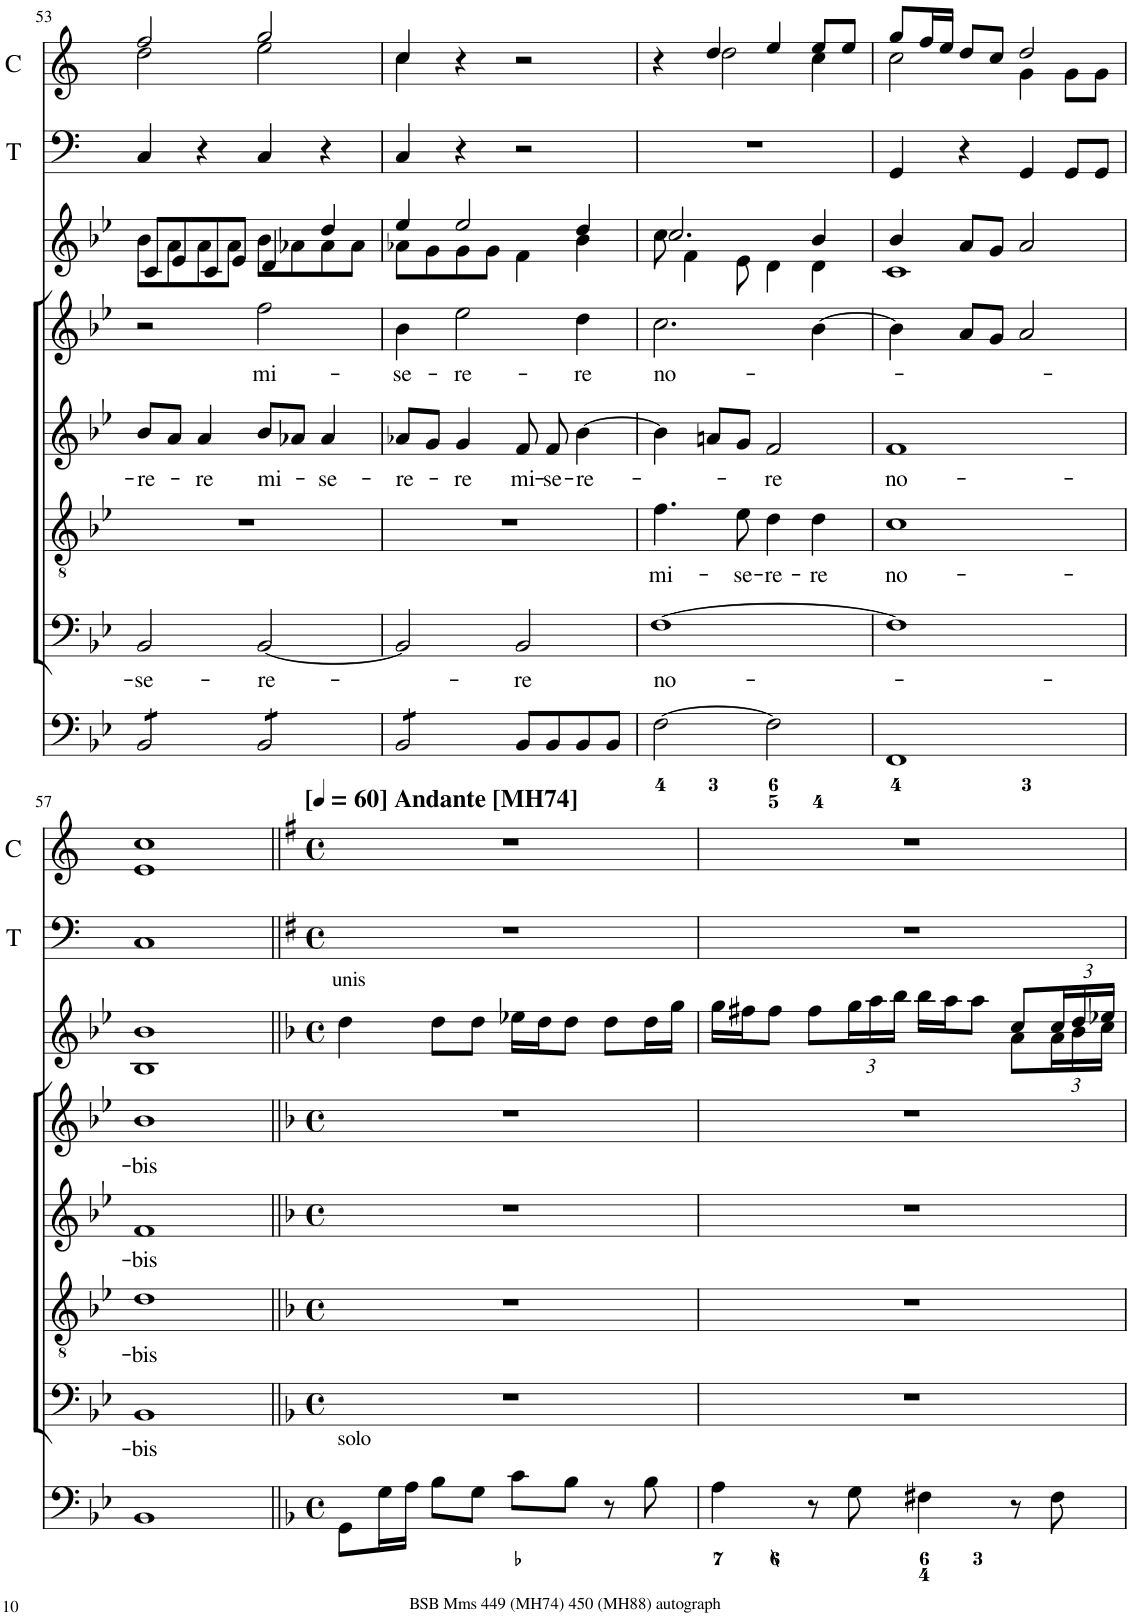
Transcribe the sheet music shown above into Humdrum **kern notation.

**kern	**kern	**text	**kern	**text	**kern	**text	**kern	**text	**kern	**kern	**kern	**kern	**kern
*part10	*part9	*part9	*part8	*part8	*part7	*part7	*part6	*part6	*part5	*part4	*part3	*part2	*part1
*staff10	*staff9	*staff9	*staff8	*staff8	*staff7	*staff7	*staff6	*staff6	*staff5	*staff4	*staff3	*staff2	*staff1
*I"Organ	*I"Voice	*	*I"Tenor	*	*I"Alto	*	*I"Voice	*	*I"Violin	*I"Violin	*I"2 Violini	*I"Timpani	*I"Clarini in B[b]
*	*	*	*	*	*	*	*	*	*I'Vln	*I'Vln	*I'Vln	*I'T	*I'C
!!LO:PB:g=z
*clefF4	*clefF4	*	*clefGv2	*	*clefG2	*	*clefG2	*	*clefG2	*clefG2	*clefG2	*clefF4	*clefG2
*	*	*	*	*	*	*	*	*	*	*	*	*Trd1c2	*Trd1c2
*k[b-e-]	*k[b-e-]	*	*k[b-e-]	*	*k[b-e-]	*	*k[b-e-]	*	*k[b-e-]	*k[b-e-]	*k[b-e-]	*k[]	*k[]
*M4/4	*M4/4	*	*M4/4	*	*M4/4	*	*M4/4	*	*M4/4	*M4/4	*M4/4	*M4/4	*M4/4
*met(c)	*met(c)	*	*met(c)	*	*met(c)	*	*met(c)	*	*met(c)	*met(c)	*met(c)	*met(c)	*met(c)
=53	=53	=53	=53	=53	=53	=53	=53	=53	=53	=53	=53	=53	=53
!	!	!LO:LY:b	!	!	!	!LO:LY:b	!	!	!	!	!	!	!
*	*	*	*	*	*	*	*	*	*	*	*^	*	*^
*tremolo	*	*	*	*	*	*	*	*	*	*	*	*	*	*	*
8BB-/L	2BB-/	-se-	1r	.	8b-/L	-re-	2r	.	8b-	8cL	8c/L	8b-\L	4C/	2ff/	2dd\
8BB-/	.	.	.	.	8a/J	.	.	.	8a	8e-	8e-/	8a\	.	.	.
!	!	!	!	!	!	!LO:LY:b	!	!	!	!	!	!	!	!	!
8BB-/	.	.	.	.	4a/	-re	.	.	8a	8c	8c/	8a\	4r	.	.
8BB-/J	.	.	.	.	.	.	.	.	8a	8e-J	8e-/J	8a\J	.	.	.
!	!	!LO:LY:b	!	!	!	!LO:LY:b	!	!LO:LY:b	!	!	!	!	!	!	!
8BB-/L	[2BB-/	-re-	.	.	8b-/L	mi-	2ff\	mi-	8b-	4d	4d/	8b-\L	4C/	2gg/	2ee\
8BB-/	.	.	.	.	8a-X/J	.	.	.	8a-X	.	.	8a-X\	.	.	.
!	!	!	!	!	!	!LO:LY:b	!	!	!	!	!	!	!	!	!
8BB-/	.	.	.	.	4a-/	-se-	.	.	8a-	4dd	4dd/	8a-\	4r	.	.
8BB-/J	.	.	.	.	.	.	.	.	8a-	.	.	8a-\J	.	.	.
=54	=54	=54	=54	=54	=54	=54	=54	=54	=54	=54	=54	=54	=54	=54	=54
!	!	!	!	!	!	!LO:LY:b	!	!LO:LY:b	!	!	!	!	!	!	!
8BB-/L	2BB-/]	.	1r	.	8a-X/L	-re-	4b-\	-se-	8a-X	4ee-	4ee-/	8a-X\L	4C/	4cc/	4cc\
8BB-/	.	.	.	.	8g/J	.	.	.	8g	.	.	8g\	.	.	.
!	!	!	!	!	!	!LO:LY:b	!	!LO:LY:b	!	!	!	!	!	!	!
8BB-/	.	.	.	.	4g/	-re	2ee-\	-re-	8g	2ee-	2ee-/	8g\	4r	4r	2.ryy
8BB-/J	.	.	.	.	.	.	.	.	8g	.	.	8g\J	.	.	.
*Xtremolo	*	*	*	*	*	*	*	*	*	*	*	*	*	*	*
!	!	!LO:LY:b	!	!	!	!LO:LY:b	!	!	!	!	!	!	!	!	!
8BB-/L	2BB-/	-re	.	.	8f/	mi-	.	.	4f	.	.	4f\	2r	2r	.
!	!	!	!	!	!	!LO:LY:b	!	!	!	!	!	!	!	!	!
8BB-/	.	.	.	.	8f/	-se-	.	.	.	.	.	.	.	.	.
!	!	!	!	!	!	!LO:LY:b	!	!LO:LY:b	!	!	!	!	!	!	!
8BB-/	.	.	.	.	[4b-\	-re-	4dd\	-re	4b-	4dd	4dd/	4b-\	.	.	.
8BB-/J	.	.	.	.	.	.	.	.	.	.	.	.	.	.	.
=55	=55	=55	=55	=55	=55	=55	=55	=55	=55	=55	=55	=55	=55	=55	=55
!	!	!LO:LY:b	!	!LO:LY:b	!	!	!	!LO:LY:b	!	!	!	!	!	!	!
[2F\	[1F	no-	4.f\	mi-	4b-\]	.	2.cc\	no-	8cc	2.cc	2.cc/	8cc\	1r	4r	4ryy
.	.	.	.	.	.	.	.	.	4f	.	.	4f\	.	.	.
.	.	.	.	.	8an/L	.	.	.	.	.	.	.	.	4dd/	2dd\
!	!	!	!	!LO:LY:b	!	!	!	!	!	!	!	!	!	!	!
.	.	.	8e-\	-se-	8g/J	.	.	.	8e-	.	.	8e-\	.	.	.
!	!	!	!	!LO:LY:b	!	!LO:LY:b	!	!	!	!	!	!	!	!	!
2F\]	.	.	4d\	-re-	2f/	-re	.	.	4d	.	.	4d\	.	4ee/	.
!	!	!	!	!LO:LY:b	!	!	!	!	!	!	!	!	!	!	!
.	.	.	4d\	-re	.	.	[4b-\	.	4d	4b-	4b-/	4d\	.	8ee/L	4cc\
.	.	.	.	.	.	.	.	.	.	.	.	.	.	8ee/J	.
=56	=56	=56	=56	=56	=56	=56	=56	=56	=56	=56	=56	=56	=56	=56	=56
!	!	!	!	!LO:LY:b	!	!LO:LY:b	!	!	!	!	!	!	!	!	!
1FF	1F]	.	1c	no-	1f	no-	4b-\]	.	1c	4b-	4b-/	1c	4GG/	8gg/L	2cc\
.	.	.	.	.	.	.	.	.	.	.	.	.	.	16ff/L	.
.	.	.	.	.	.	.	.	.	.	.	.	.	.	16ee/JJ	.
.	.	.	.	.	.	.	8a/L	.	.	8a	8a/L	.	4r	8dd/L	.
.	.	.	.	.	.	.	8g/J	.	.	8g	8g/J	.	.	8cc/J	.
.	.	.	.	.	.	.	2a/	.	.	2a	2a/	.	4GG/	2dd/	4g\
.	.	.	.	.	.	.	.	.	.	.	.	.	8GG/L	.	8g\L
.	.	.	.	.	.	.	.	.	.	.	.	.	8GG/J	.	8g\J
!!LO:LB:g=z	!!
=57	=57	=57	=57	=57	=57	=57	=57	=57	=57	=57	=57	=57	=57	=57	=57
!	!	!LO:LY:b	!	!LO:LY:b	!	!LO:LY:b	!	!LO:LY:b	!	!	!	!	!	!	!
1BB-	1BB-	-bis	1d	-bis	1f	-bis	1b-	-bis	1B-	1b-	1b-	1B-	1C	1cc	1e
*	*	*	*	*	*	*	*	*	*	*	*v	*v	*	*v	*v
=58||	=58||	=58||	=58||	=58||	=58||	=58||	=58||	=58||	=58||	=58||	=58||	=58||	=58||
*k[b-]	*k[b-]	*	*k[b-]	*	*k[b-]	*	*k[b-]	*	*k[b-]	*k[b-]	*k[b-]	*k[f#]	*k[f#]
*M4/4	*M4/4	*	*M4/4	*	*M4/4	*	*M4/4	*	*M4/4	*M4/4	*M4/4	*M4/4	*M4/4
*met(c)	*met(c)	*	*met(c)	*	*met(c)	*	*met(c)	*	*met(c)	*met(c)	*met(c)	*met(c)	*met(c)
*	*	*	*	*	*	*	*	*	*	*	*	*	*MM60
*	*	*	*	*	*	*	*	*	*	*	*^	*	*^
!	!	!	!	!	!	!	!	!	!	!	!	!	!	!LO:TX:a:B:t=[	!
!	!	!	!	!	!	!	!	!	!	!	!	!	!	!LO:TX:a:B:t=] Andante [MH74]	!
!	!	!	!	!	!	!	!	!	!	!	!LO:TX:a:t=unis	!	!	!	!
!	!	!	!	!	!	!	!	!	!	!LO:TX:a:t=unis	!	!	!	!	!
!	!	!	!	!	!	!	!	!	!LO:TX:a:t=unis	!	!	!	!	!	!
!LO:TX:a:t=solo	!	!	!	!	!	!	!	!	!	!	!	!	!	!	!
*	*	*	*	*	*	*	*	*	*	*	*v	*v	*	*v	*v
8GG\L	1r	.	1r	.	1r	.	1r	.	4dd	4dd	4dd\	1r	1r
16G\L	.	.	.	.	.	.	.	.	.	.	.	.	.
16A\JJ	.	.	.	.	.	.	.	.	.	.	.	.	.
8B-\L	.	.	.	.	.	.	.	.	8dd	8dd	8dd\L	.	.
8G\J	.	.	.	.	.	.	.	.	8dd	8dd	8dd\J	.	.
8c\L	.	.	.	.	.	.	.	.	16ee-X	16ee-X	16ee-X\LL	.	.
.	.	.	.	.	.	.	.	.	16dd	16dd	16dd\J	.	.
8B-\J	.	.	.	.	.	.	.	.	8dd	8dd	8dd\J	.	.
8r	.	.	.	.	.	.	.	.	8dd	8dd	8dd\L	.	.
8B-\	.	.	.	.	.	.	.	.	16dd	16dd	16dd\L	.	.
.	.	.	.	.	.	.	.	.	16gg	16gg	16gg\JJ	.	.
=59	=59	=59	=59	=59	=59	=59	=59	=59	=59	=59	=59	=59	=59
*	*	*	*	*	*	*	*	*	*	*	*^	*	*
4A\	1r	.	1r	.	1r	.	1r	.	16ggLL	16ggLL	16gg\LL	2.ryy	1r	1r
.	.	.	.	.	.	.	.	.	16ff#XJ	16ff#XJ	16ff#X\J	.	.	.
.	.	.	.	.	.	.	.	.	8ff#J	8ff#J	8ff#\J	.	.	.
8r	.	.	.	.	.	.	.	.	8ff#L	8ff#L	8ff#\L	.	.	.
*	*	*	*	*	*	*	*	*	*Xbrackettup	*Xbrackettup	*Xbrackettup	*	*	*
8G\	.	.	.	.	.	.	.	.	24ggL	24ggL	24gg\L	.	.	.
.	.	.	.	.	.	.	.	.	24aa	24aa	24aa\	.	.	.
.	.	.	.	.	.	.	.	.	24bb-JJ	24bb-JJ	24bb-\JJ	.	.	.
4F#X\	.	.	.	.	.	.	.	.	16bb-LL	16bb-LL	16bb-\LL	.	.	.
.	.	.	.	.	.	.	.	.	16aaJ	16aaJ	16aa\J	.	.	.
.	.	.	.	.	.	.	.	.	8aaJ	8aaJ	8aa\J	.	.	.
8r	.	.	.	.	.	.	.	.	8aL	8cc	8cc/L	8a\L	.	.
8F#\	.	.	.	.	.	.	.	.	24aL	24cc	24cc/L	24a\L	.	.
.	.	.	.	.	.	.	.	.	24b-	24dd	24dd/	24b-\	.	.
.	.	.	.	.	.	.	.	.	24ccJJ	24ee-X	24ee-X/JJ	24cc\JJ	.	.
*	*	*	*	*	*	*	*	*	*	*	*v	*v	*	*
=	=	=	=	=	=	=	=	=	=	=	=	=	=
*-	*-	*-	*-	*-	*-	*-	*-	*-	*-	*-	*-	*-	*-
